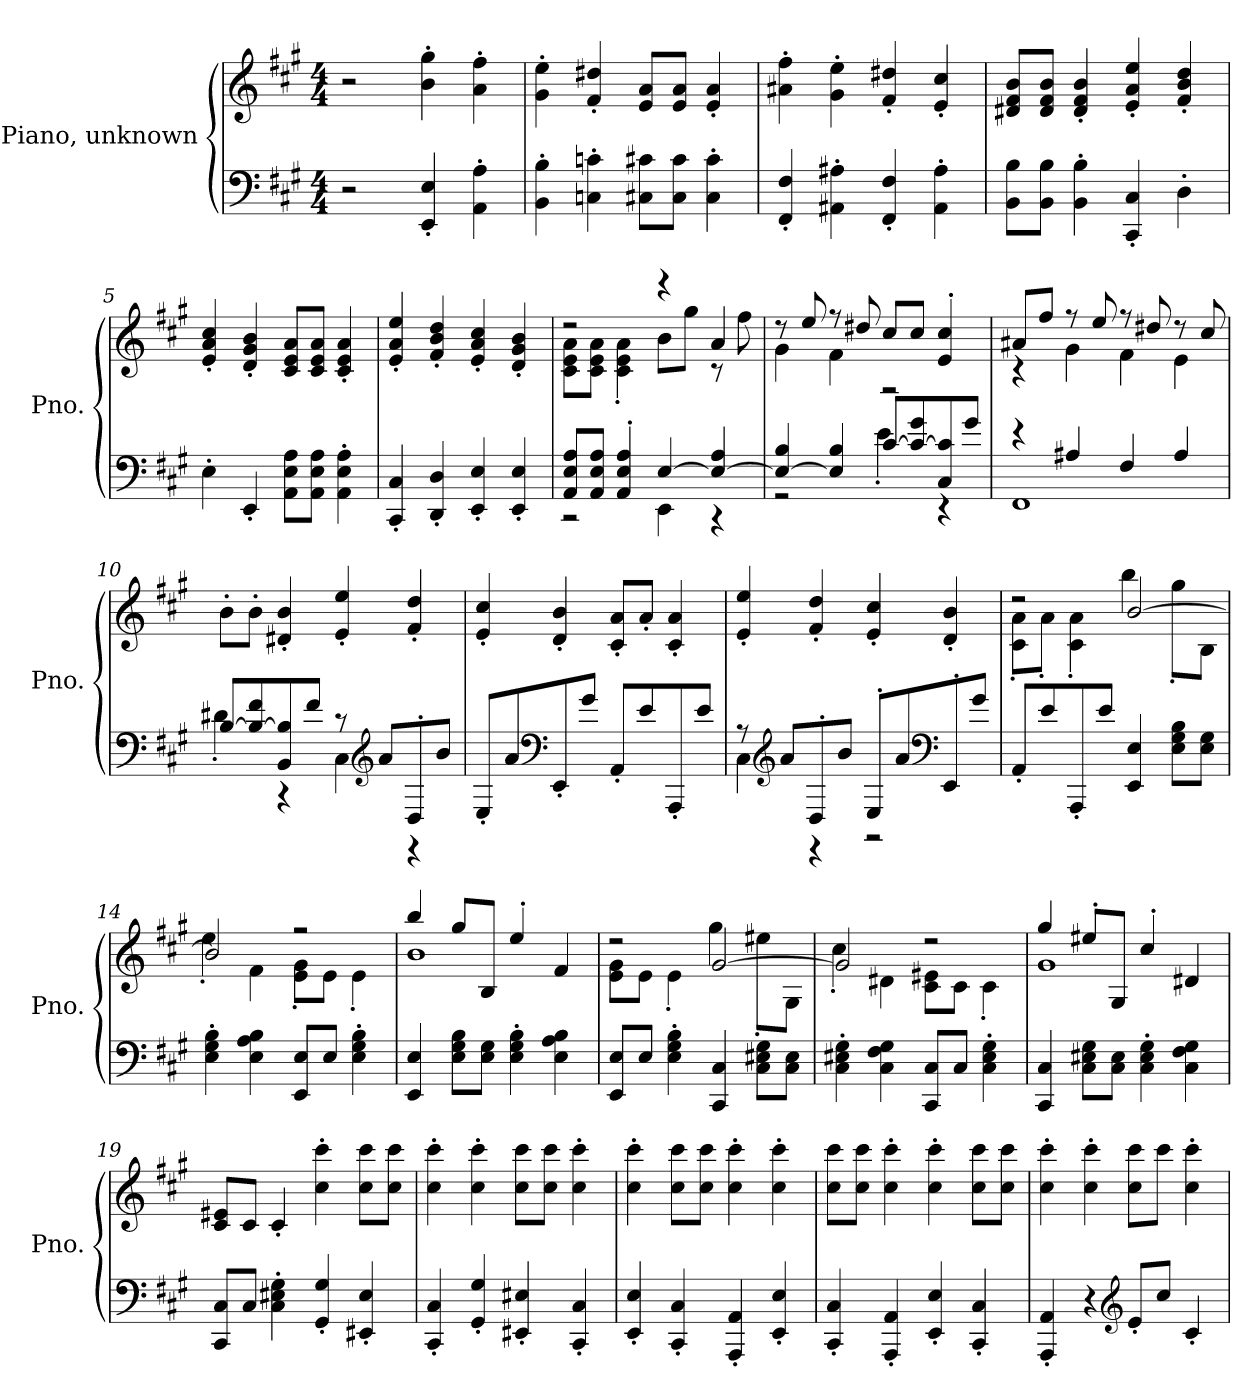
**kern	**kern
*part1	*part1
*staff2	*staff1
*I"Piano, unknown	*
*I'Pno.	*
*clefF4	*clefG2
*k[f#c#g#]	*k[f#c#g#]
*M4/4	*M4/4
*MM120	*MM120
=1	=1
2r	2r
4EE/' 4E/'	4b\' 4gg#\'
4AA\' 4A\'	4a\' 4ff#\'
=2	=2
4BB\' 4B\'	4g#\' 4ee\'
4Cn\' 4cn\'	4f#/' 4dd#X/'
8C#X\ 8c#X\L	8e/ 8a/L
8C#\ 8c#\J	8e/ 8a/J
4C#\' 4c#\'	4e/' 4a/'
=3	=3
4FF#/' 4F#/'	4a#X\' 4ff#\'
4AA#X\' 4A#X\'	4g#\' 4ee\'
4FF#/' 4F#/'	4f#/' 4dd#X/'
4AA#\' 4A#\'	4e/' 4cc#/'
=4	=4
8BB\ 8B\L	8d#X/ 8f#/ 8b/L
8BB\ 8B\J	8d#/ 8f#/ 8b/J
4BB\' 4B\'	4d#/' 4f#/' 4b/'
4CC#/' 4C#/'	4e/' 4a/' 4ee/'
4D'\	4f#/' 4b/' 4dd/'
=5	=5
4E'\	4e/' 4a/' 4cc#/'
4EE'/	4d/' 4g#/' 4b/'
8AA\ 8E\ 8A\L	8c#/ 8e/ 8a/L
8AA\ 8E\ 8A\J	8c#/ 8e/ 8a/J
4AA\' 4E\' 4A\'	4c#/' 4e/' 4a/'
=6	=6
4CC#/' 4C#/'	4e/' 4a/' 4ee/'
4DD/' 4D/'	4f#/' 4b/' 4dd/'
4EE/' 4E/'	4e/' 4a/' 4cc#/'
4EE/' 4E/'	4d/' 4g#/' 4b/'
!!LO:LB:g=z
=7	=7
*^	*^
8AA/ 8E/ 8A/L	2r	2r	8c#\ 8e\ 8a\L
8AA/ 8E/ 8A/J	.	.	8c#\ 8e\ 8a\J
4AA/' 4E/' 4A/'	.	.	4c#\' 4e\' 4a\'
[4E/	4EE\	4r	8b\L
.	.	.	8gg#\J
4E/_ 4A/	4r	4a/	8r
.	.	.	8ff#\
=8	=8	=8	=8
4E/_ 4B/	2r	8r	4g#\
.	.	8ee/	.
4E/] 4B/	.	8r	4f#\
.	.	8dd#X/	.
[8c#/L	4e'\	8cc#/L	2r
8c#/_ 8g#/	.	8cc#/J	.
8C#/ 8c#/]	4r	4e/' 4cc#/'	.
8g#/J	.	.	.
=9	=9	=9	=9
4r	1FF#	8a#X/L	4r
.	.	8ff#/J	.
4A#X/	.	8r	4g#\
.	.	8ee/	.
4F#/	.	8r	4f#\
.	.	8dd#X/	.
4A#/	.	8r	4e\
.	.	8cc#/	.
*	*	*v	*v
!!LO:LB:g=z
=10	=10	=10
[8B/L	4d#X'\	8b'\L
8B/_ 8f#/	.	8b'\J
8BB/ 8B/]	4r	4d#X/' 4b/'
8f#/J	.	.
8r	4C#\	4e/' 4ee/'
*clefG2	*	*
8a/L	.	.
8D'/	4r	4f#/' 4dd/'
8b/J	.	.
*v	*v	*
=11	=11
8E'/L	4e/' 4cc#/'
8a/	.
*clefF4	*
8EE'/	4d/' 4b/'
8g#/J	.
8AA'/L	8c#/' 8a/'L
8e/	8a'/J
8AAA'/	4c#/' 4a/'
8e/J	.
=12	=12
*^	*
8r	4C#\	4e/' 4ee/'
*clefG2	*	*
8a/L	.	.
8D'/	4r	4f#/' 4dd/'
8b/J	.	.
8E'/L	2r	4e/' 4cc#/'
8a/	.	.
*clefF4	*	*
8EE'/	.	4d/' 4b/'
8g#/J	.	.
*v	*v	*
!!LO:LB:g=z
=13	=13
*	*^
8AA'/L	2r	8c#\' 8a\'L
8e/	.	8a'\J
8AAA'/	.	4c#\' 4a\'
8e/J	.	.
4EE/ 4E/	[2b/	4bb\
8E\ 8G#\ 8B\L	.	8gg#'\L
8E\ 8G#\J	.	8B\J
=14	=14	=14
4E\' 4G#\' 4B\'	2b/]	4ee'\
4E\ 4A\ 4B\	.	4f#\
8EE/ 8E/L	2r	8e\' 8g#\'L
8E/J	.	8e\J
4E\' 4G#\' 4B\'	.	4e'\
=15	=15	=15
4EE/ 4E/	4bb/	1b
8E\ 8G#\ 8B\L	8gg#/L	.
8E\ 8G#\J	8B/J	.
4E\' 4G#\' 4B\'	4ee'/	.
4E\ 4A\ 4B\	4f#/	.
=16	=16	=16
8EE/ 8E/L	2r	8e\ 8g#\L
8E/J	.	8e\J
4E\' 4G#\' 4B\'	.	4e'\
4CC#/ 4C#/	[2g#/	4gg#\
8C#\ 8E#X\ 8G#\L	.	8ee#X'\L
8C#\ 8E#\J	.	8G#\J
=17	=17	=17
4C#\' 4E#X\' 4G#\'	2g#/]	4cc#'\
4C#\ 4F#\ 4G#\	.	4d#X\
8CC#/ 8C#/L	2r	8c#\ 8e#X\L
8C#/J	.	8c#\J
4C#\' 4E#\' 4G#\'	.	4c#'\
!!LO:LB:g=z	!!
=18	=18	=18
4CC#/ 4C#/	4gg#/	1g#
8C#\ 8E#X\ 8G#\L	8ee#X'/L	.
8C#\ 8E#\J	8G#/J	.
4C#\' 4E#\' 4G#\'	4cc#'/	.
4C#\ 4F#\ 4G#\	4d#X/	.
*	*v	*v
=19	=19
8CC#/ 8C#/L	8c#/ 8e#X/L
8C#/J	8c#/J
4C#\' 4E#X\' 4G#\'	4c#'/
4GG#/' 4G#/'	4cc#\' 4ccc#\'
4EE#X/' 4E#/'	8cc#\ 8ccc#\L
.	8cc#\ 8ccc#\J
=20	=20
4CC#/' 4C#/'	4cc#\' 4ccc#\'
4GG#/' 4G#/'	4cc#\' 4ccc#\'
4EE#X/' 4E#X/'	8cc#\ 8ccc#\L
.	8cc#\ 8ccc#\J
4CC#/' 4C#/'	4cc#\' 4ccc#\'
=21	=21
4EE/' 4E/'	4cc#\' 4ccc#\'
4CC#/' 4C#/'	8cc#\ 8ccc#\L
.	8cc#\ 8ccc#\J
4AAA/' 4AA/'	4cc#\' 4ccc#\'
4EE/' 4E/'	4cc#\' 4ccc#\'
=22	=22
4CC#/' 4C#/'	8cc#\ 8ccc#\L
.	8cc#\ 8ccc#\J
4AAA/' 4AA/'	4cc#\' 4ccc#\'
4EE/' 4E/'	4cc#\' 4ccc#\'
4CC#/' 4C#/'	8cc#\ 8ccc#\L
.	8cc#\ 8ccc#\J
!!LO:LB:g=z
=23	=23
4AAA/' 4AA/'	4cc#\' 4ccc#\'
4r	4cc#\' 4ccc#\'
*clefG2	*
8e'/L	8cc#\ 8ccc#\L
8cc#/J	8ccc#\J
4c#'/	4cc#\' 4ccc#\'
=	=
*-	*-
